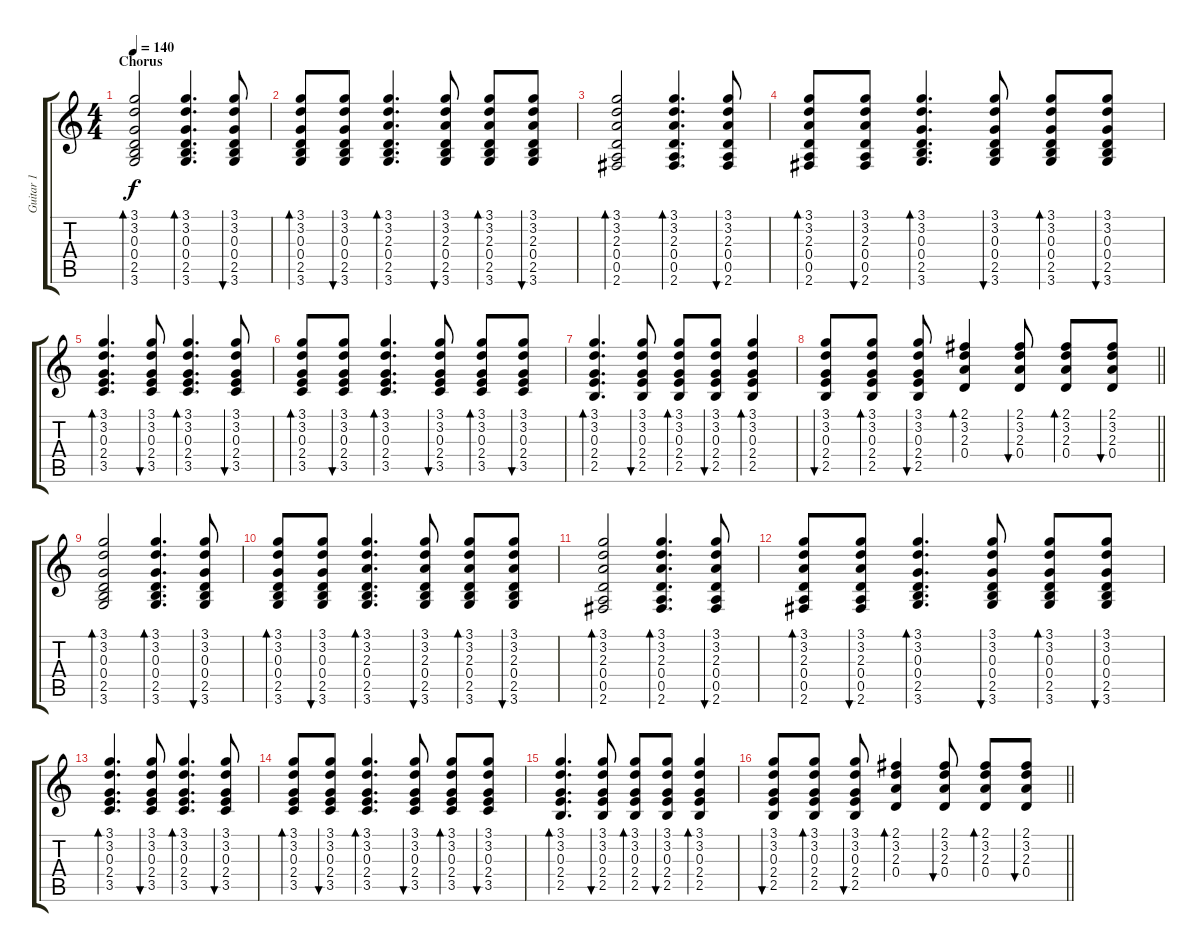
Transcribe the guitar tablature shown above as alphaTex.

\track ("Guitar 1" "Guitar 1") {instrument acousticguitarsteel}
\staff {score tabs}
\tuning (E4 B3 G3 D3 A2 E2) {hide}
\ts (4 4)
\section ("" "Chorus")
\tempo 140
\clef g2
\ks c
(3.1 3.2 0.3 0.4 2.5 3.6).2{bd 60 dy f} (3.1 3.2 0.3 0.4 2.5 3.6).4{d bd 60} (3.1 3.2 0.3 0.4 2.5 3.6).8{bu 60} |
(3.1 3.2 0.3 0.4 2.5 3.6).8{bd 60} (3.1 3.2 0.3 0.4 2.5 3.6).8{bu 60} (3.1 3.2 2.3 0.4 2.5 3.6).4{d bd 60} (3.1 3.2 2.3 0.4 2.5 3.6).8{bu 60} (3.1 3.2 2.3 0.4 2.5 3.6).8{bd 60} (3.1 3.2 2.3 0.4 2.5 3.6).8{bu 60} |
(3.1 3.2 2.3 0.4 0.5 2.6).2{bd 60} (3.1 3.2 2.3 0.4 0.5 2.6).4{d bd 60} (3.1 3.2 2.3 0.4 0.5 2.6).8{bu 60} |
(3.1 3.2 2.3 0.4 0.5 2.6).8{bd 60} (3.1 3.2 2.3 0.4 0.5 2.6).8{bu 60} (3.1 3.2 0.3 0.4 2.5 3.6).4{d bd 60} (3.1 3.2 0.3 0.4 2.5 3.6).8{bu 60} (3.1 3.2 0.3 0.4 2.5 3.6).8{bd 60} (3.1 3.2 0.3 0.4 2.5 3.6).8{bu 60} |
(3.1 3.2 0.3 2.4 3.5).4{d bd 60} (3.1 3.2 0.3 2.4 3.5).8{bu 60} (3.1 3.2 0.3 2.4 3.5).4{d bd 60} (3.1 3.2 0.3 2.4 3.5).8{bu 60} |
(3.1 3.2 0.3 2.4 3.5).8{bd 60} (3.1 3.2 0.3 2.4 3.5).8{bu 60} (3.1 3.2 0.3 2.4 3.5).4{d bd 60} (3.1 3.2 0.3 2.4 3.5).8{bu 60} (3.1 3.2 0.3 2.4 3.5).8{bd 60} (3.1 3.2 0.3 2.4 3.5).8{bu 60} |
(3.1 3.2 0.3 2.4 2.5).4{d bd 60} (3.1 3.2 0.3 2.4 2.5).8{bu 60} (3.1 3.2 0.3 2.4 2.5).8{bd 60} (3.1 3.2 0.3 2.4 2.5).8{bu 60} (3.1 3.2 0.3 2.4 2.5).4{bd 60} |
\barLineRight lightlight
(3.1 3.2 0.3 2.4 2.5).8{bu 60} (3.1 3.2 0.3 2.4 2.5).8{bd 60} (3.1 3.2 0.3 2.4 2.5).8{bu 60} (2.1 3.2 2.3 0.4).4{bd 60} (2.1 3.2 2.3 0.4).8{bu 60} (2.1 3.2 2.3 0.4).8{bd 60} (2.1 3.2 2.3 0.4).8{bu 60} |
(3.1 3.2 0.3 0.4 2.5 3.6).2{bd 60} (3.1 3.2 0.3 0.4 2.5 3.6).4{d bd 60} (3.1 3.2 0.3 0.4 2.5 3.6).8{bu 60} |
(3.1 3.2 0.3 0.4 2.5 3.6).8{bd 60} (3.1 3.2 0.3 0.4 2.5 3.6).8{bu 60} (3.1 3.2 2.3 0.4 2.5 3.6).4{d bd 60} (3.1 3.2 2.3 0.4 2.5 3.6).8{bu 60} (3.1 3.2 2.3 0.4 2.5 3.6).8{bd 60} (3.1 3.2 2.3 0.4 2.5 3.6).8{bu 60} |
(3.1 3.2 2.3 0.4 0.5 2.6).2{bd 60} (3.1 3.2 2.3 0.4 0.5 2.6).4{d bd 60} (3.1 3.2 2.3 0.4 0.5 2.6).8{bu 60} |
(3.1 3.2 2.3 0.4 0.5 2.6).8{bd 60} (3.1 3.2 2.3 0.4 0.5 2.6).8{bu 60} (3.1 3.2 0.3 0.4 2.5 3.6).4{d bd 60} (3.1 3.2 0.3 0.4 2.5 3.6).8{bu 60} (3.1 3.2 0.3 0.4 2.5 3.6).8{bd 60} (3.1 3.2 0.3 0.4 2.5 3.6).8{bu 60} |
(3.1 3.2 0.3 2.4 3.5).4{d bd 60} (3.1 3.2 0.3 2.4 3.5).8{bu 60} (3.1 3.2 0.3 2.4 3.5).4{d bd 60} (3.1 3.2 0.3 2.4 3.5).8{bu 60} |
(3.1 3.2 0.3 2.4 3.5).8{bd 60} (3.1 3.2 0.3 2.4 3.5).8{bu 60} (3.1 3.2 0.3 2.4 3.5).4{d bd 60} (3.1 3.2 0.3 2.4 3.5).8{bu 60} (3.1 3.2 0.3 2.4 3.5).8{bd 60} (3.1 3.2 0.3 2.4 3.5).8{bu 60} |
(3.1 3.2 0.3 2.4 2.5).4{d bd 60} (3.1 3.2 0.3 2.4 2.5).8{bu 60} (3.1 3.2 0.3 2.4 2.5).8{bd 60} (3.1 3.2 0.3 2.4 2.5).8{bu 60} (3.1 3.2 0.3 2.4 2.5).4{bd 60} |
\barLineRight lightlight
(3.1 3.2 0.3 2.4 2.5).8{bu 60} (3.1 3.2 0.3 2.4 2.5).8{bd 60} (3.1 3.2 0.3 2.4 2.5).8{bu 60} (2.1 3.2 2.3 0.4).4{bd 60} (2.1 3.2 2.3 0.4).8{bu 60} (2.1 3.2 2.3 0.4).8{bd 60} (2.1 3.2 2.3 0.4).8{bu 60}
